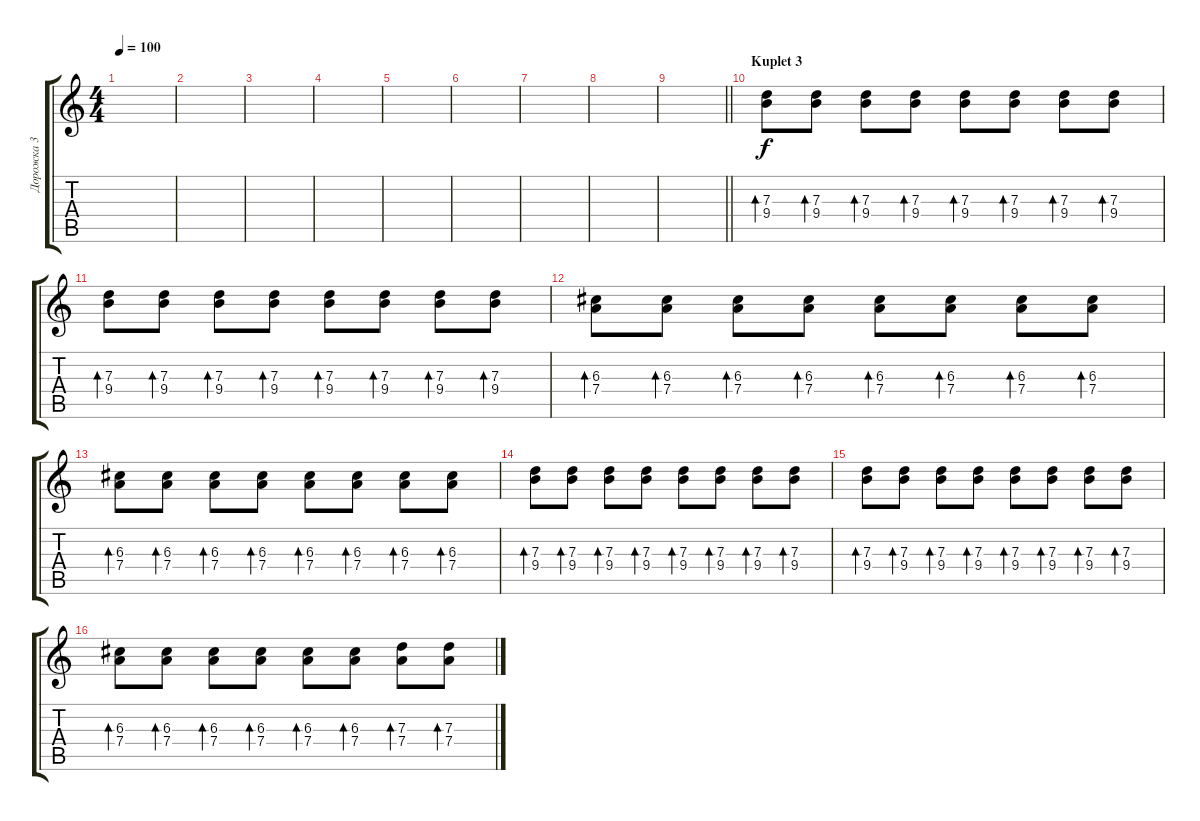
\track ("Дорожка 3" "Дорожка 3") {instrument acousticguitarsteel}
\staff {score tabs}
\tuning (E4 B3 G3 D3 A2 E2) {hide}
\ts (4 4)
\tempo 100
\clef g2
\ks c
|
|
|
|
|
|
|
|
\barLineRight lightlight
|
\section ("" "Kuplet 3")
(7.3 9.4).8{bd 60} (7.3 9.4).8{bd 60} (7.3 9.4).8{bd 60} (7.3 9.4).8{bd 60} (7.3 9.4).8{bd 60} (7.3 9.4).8{bd 60} (7.3 9.4).8{bd 60} (7.3 9.4).8{bd 60} |
(7.3 9.4).8{bd 60} (7.3 9.4).8{bd 60} (7.3 9.4).8{bd 60} (7.3 9.4).8{bd 60} (7.3 9.4).8{bd 60} (7.3 9.4).8{bd 60} (7.3 9.4).8{bd 60} (7.3 9.4).8{bd 60} |
(6.3 7.4).8{bd 60} (6.3 7.4).8{bd 60} (6.3 7.4).8{bd 60} (6.3 7.4).8{bd 60} (6.3 7.4).8{bd 60} (6.3 7.4).8{bd 60} (6.3 7.4).8{bd 60} (6.3 7.4).8{bd 60} |
(6.3 7.4).8{bd 60} (6.3 7.4).8{bd 60} (6.3 7.4).8{bd 60} (6.3 7.4).8{bd 60} (6.3 7.4).8{bd 60} (6.3 7.4).8{bd 60} (6.3 7.4).8{bd 60} (6.3 7.4).8{bd 60} |
(7.3 9.4).8{bd 60} (7.3 9.4).8{bd 60} (7.3 9.4).8{bd 60} (7.3 9.4).8{bd 60} (7.3 9.4).8{bd 60} (7.3 9.4).8{bd 60} (7.3 9.4).8{bd 60} (7.3 9.4).8{bd 60} |
(7.3 9.4).8{bd 60} (7.3 9.4).8{bd 60} (7.3 9.4).8{bd 60} (7.3 9.4).8{bd 60} (7.3 9.4).8{bd 60} (7.3 9.4).8{bd 60} (7.3 9.4).8{bd 60} (7.3 9.4).8{bd 60} |
(6.3 7.4).8{bd 60} (6.3 7.4).8{bd 60} (6.3 7.4).8{bd 60} (6.3 7.4).8{bd 60} (6.3 7.4).8{bd 60} (6.3 7.4).8{bd 60} (7.3 7.4).8{bd 60} (7.3 7.4).8{bd 60}
